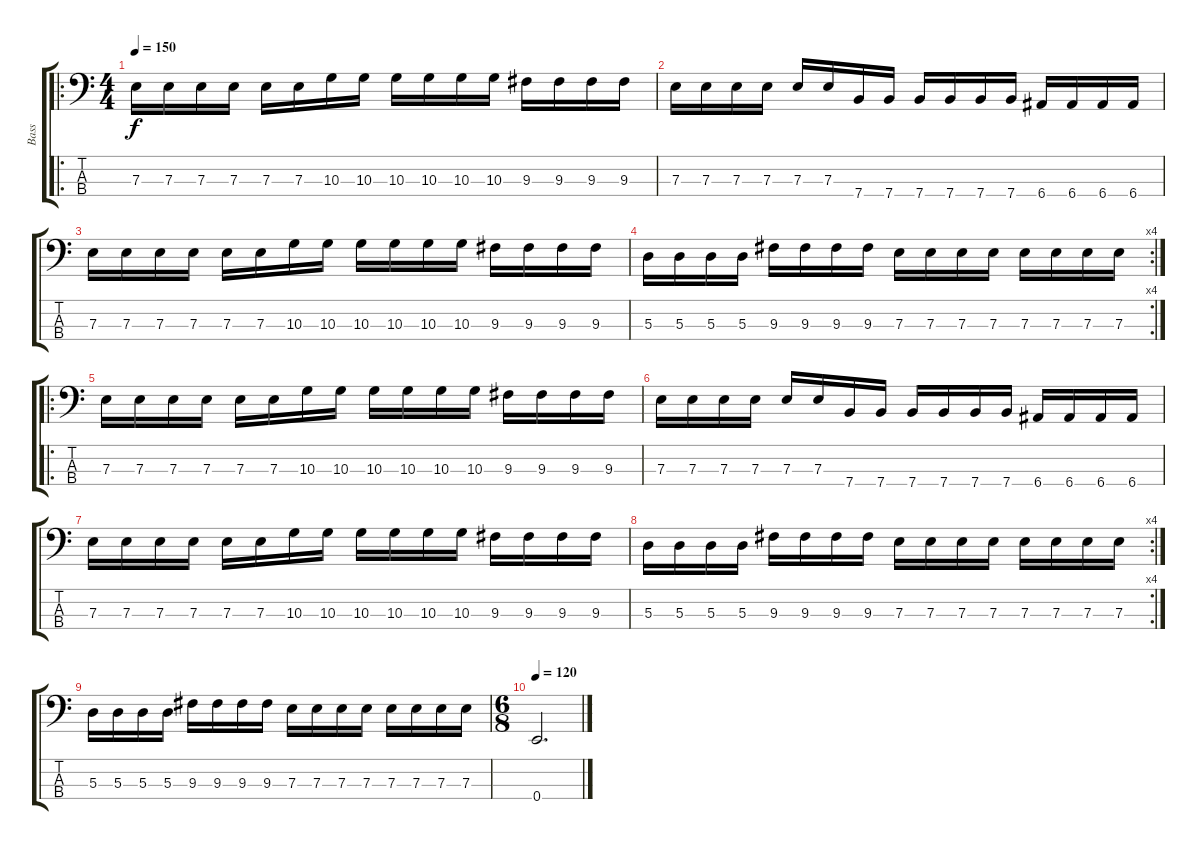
\track ("Bass" "Bass") {instrument electricbasspick}
\staff {score tabs}
\tuning (G2 D2 A1 E1) {hide}
\ro
\ts (4 4)
\tempo 150
\clef f4
\ks c
7.3.16{dy f} 7.3.16 7.3.16 7.3.16 7.3.16 7.3.16 10.3.16 10.3.16 10.3.16 10.3.16 10.3.16 10.3.16 9.3.16 9.3.16 9.3.16 9.3.16 |
7.3.16 7.3.16 7.3.16 7.3.16 7.3.16 7.3.16 7.4.16 7.4.16 7.4.16 7.4.16 7.4.16 7.4.16 6.4.16 6.4.16 6.4.16 6.4.16 |
7.3.16 7.3.16 7.3.16 7.3.16 7.3.16 7.3.16 10.3.16 10.3.16 10.3.16 10.3.16 10.3.16 10.3.16 9.3.16 9.3.16 9.3.16 9.3.16 |
\rc 4
5.3.16 5.3.16 5.3.16 5.3.16 9.3.16 9.3.16 9.3.16 9.3.16 7.3.16 7.3.16 7.3.16 7.3.16 7.3.16 7.3.16 7.3.16 7.3.16 |
\ro
7.3.16 7.3.16 7.3.16 7.3.16 7.3.16 7.3.16 10.3.16 10.3.16 10.3.16 10.3.16 10.3.16 10.3.16 9.3.16 9.3.16 9.3.16 9.3.16 |
7.3.16 7.3.16 7.3.16 7.3.16 7.3.16 7.3.16 7.4.16 7.4.16 7.4.16 7.4.16 7.4.16 7.4.16 6.4.16 6.4.16 6.4.16 6.4.16 |
7.3.16 7.3.16 7.3.16 7.3.16 7.3.16 7.3.16 10.3.16 10.3.16 10.3.16 10.3.16 10.3.16 10.3.16 9.3.16 9.3.16 9.3.16 9.3.16 |
\rc 4
5.3.16 5.3.16 5.3.16 5.3.16 9.3.16 9.3.16 9.3.16 9.3.16 7.3.16 7.3.16 7.3.16 7.3.16 7.3.16 7.3.16 7.3.16 7.3.16 |
5.3.16 5.3.16 5.3.16 5.3.16 9.3.16 9.3.16 9.3.16 9.3.16 7.3.16 7.3.16 7.3.16 7.3.16 7.3.16 7.3.16 7.3.16 7.3.16 |
\ts (6 8)
\tempo 120
0.4.2{d}
